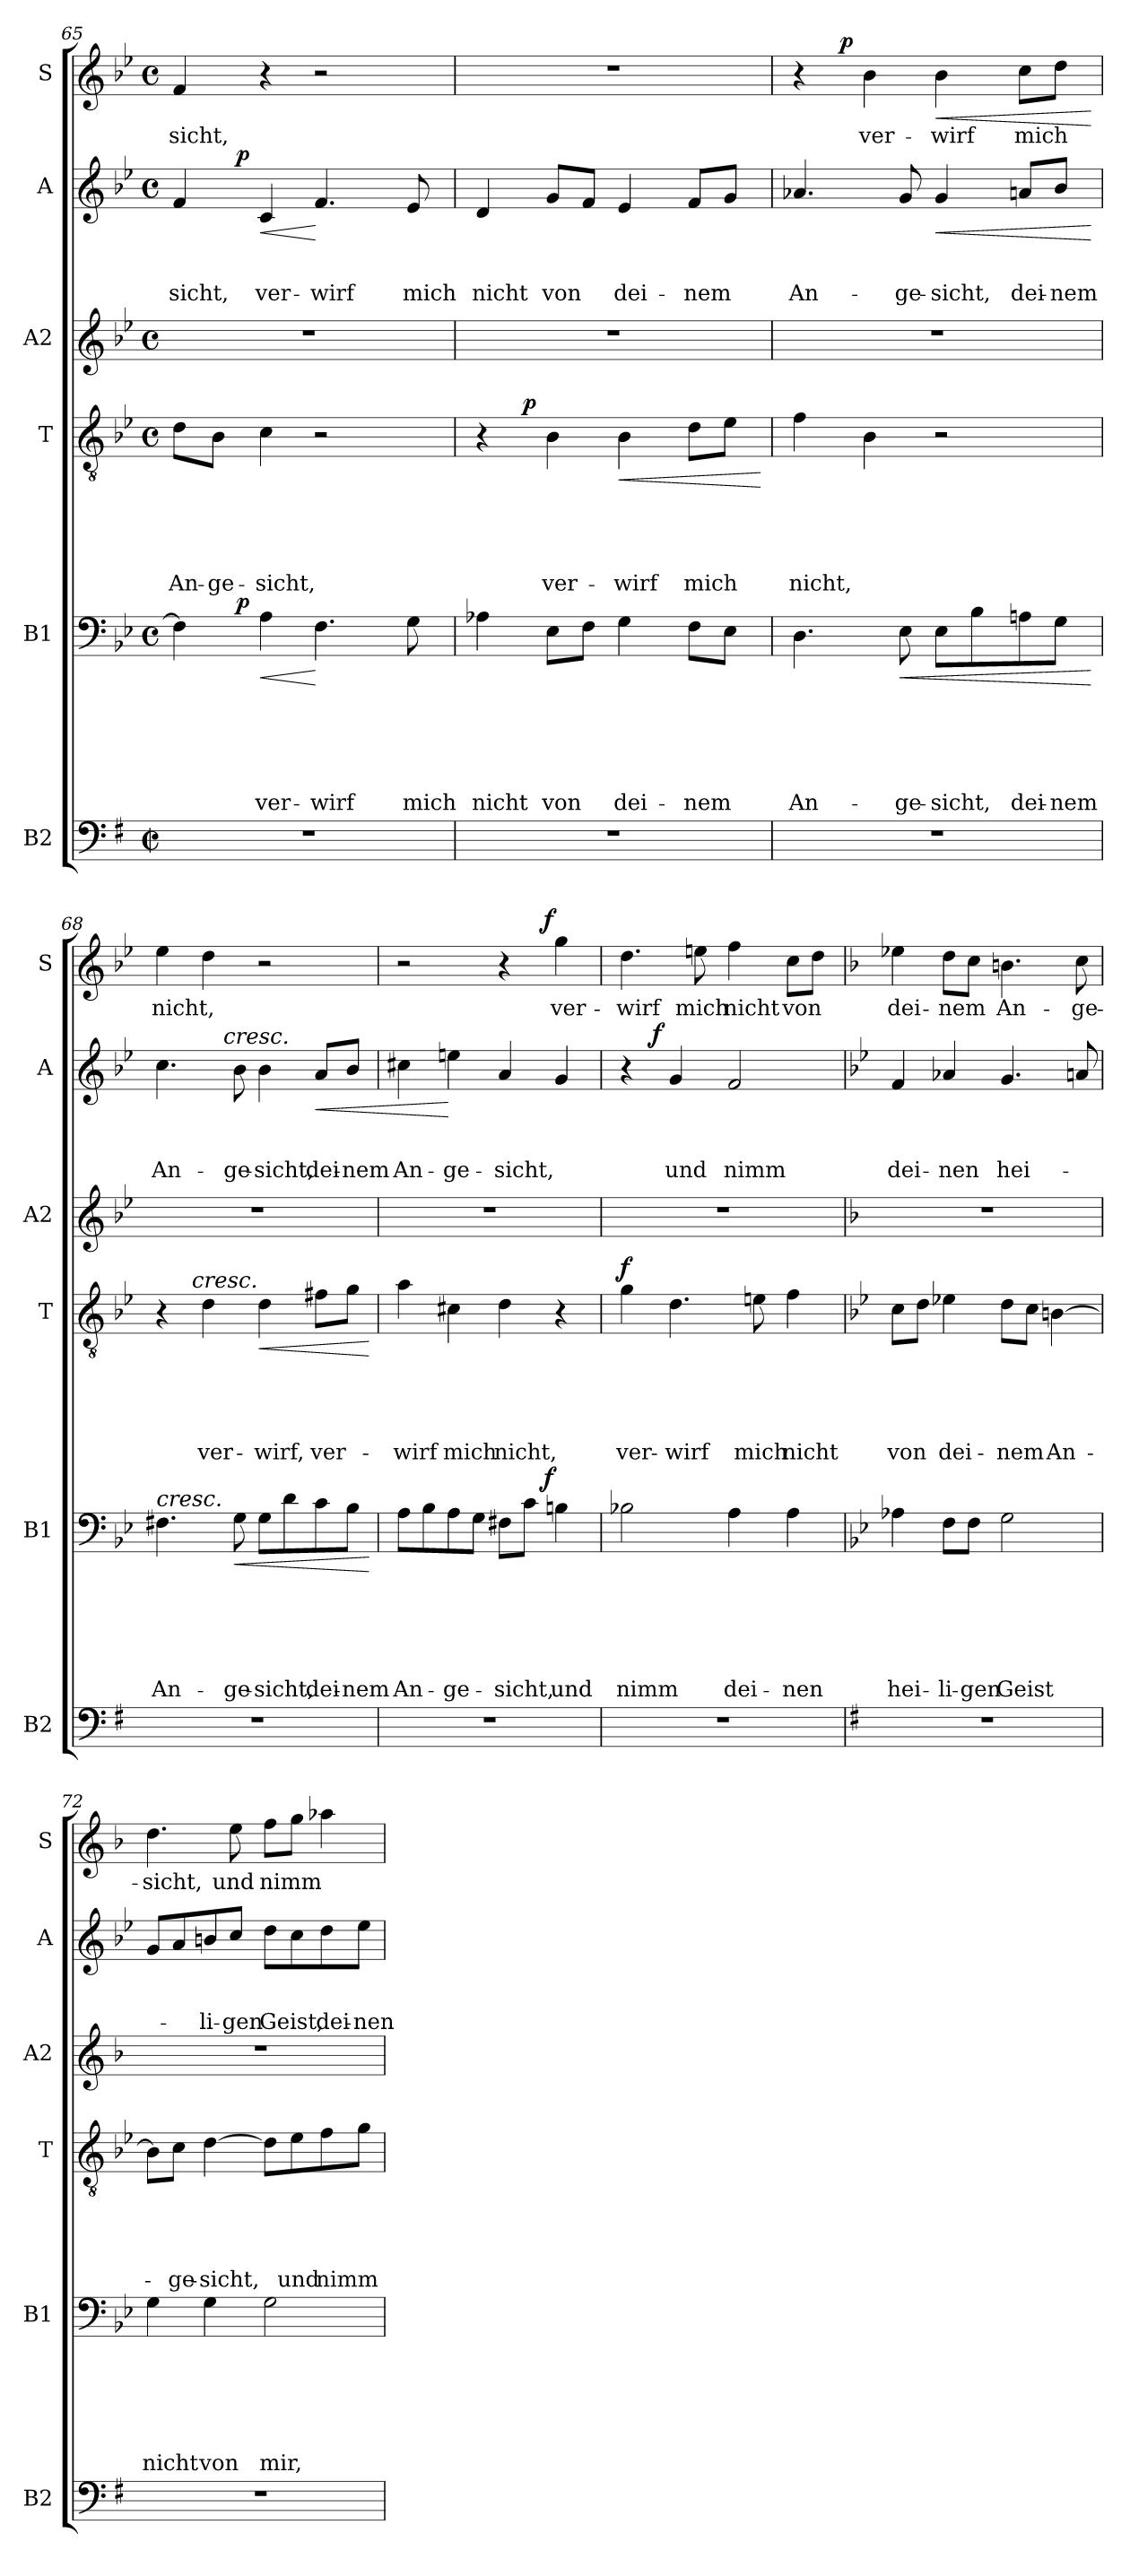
**kern	**kern	**text	**text	**text	**text	**text	**text	**dynam	**kern	**text	**text	**text	**text	**text	**dynam	**kern	**kern	**text	**text	**text	**dynam	**kern	**text	**dynam
*part6	*part5	*part5	*part5	*part5	*part5	*part5	*part5	*part5	*part4	*part4	*part4	*part4	*part4	*part4	*part4	*part3	*part2	*part2	*part2	*part2	*part2	*part1	*part1	*part1
*staff6	*staff5	*staff5	*staff5	*staff5	*staff5	*staff5	*staff5	*staff5	*staff4	*staff4	*staff4	*staff4	*staff4	*staff4	*staff4	*staff3	*staff2	*staff2	*staff2	*staff2	*staff2	*staff1	*staff1	*staff1
*I"B2	*I"B1	*	*	*	*	*	*	*	*I"T	*	*	*	*	*	*	*I"A2	*I"A	*	*	*	*	*I"S	*	*
*I'B2	*I'B1	*	*	*	*	*	*	*	*I'T	*	*	*	*	*	*	*I'A2	*I'A	*	*	*	*	*I'S	*	*
*clefF4	*clefF4	*	*	*	*	*	*	*	*clefGv2	*	*	*	*	*	*	*clefG2	*clefG2	*	*	*	*	*clefG2	*	*
*k[f#]	*k[b-e-]	*	*	*	*	*	*	*	*k[b-e-]	*	*	*	*	*	*	*k[b-e-]	*k[b-e-]	*	*	*	*	*k[b-e-]	*	*
*G:	*B-:	*	*	*	*	*	*	*	*B-:	*	*	*	*	*	*	*B-:	*B-:	*	*	*	*	*B-:	*	*
*M2/2	*M4/4	*	*	*	*	*	*	*	*M4/4	*	*	*	*	*	*	*M4/4	*M4/4	*	*	*	*	*M4/4	*	*
*met(c|)	*met(c)	*	*	*	*	*	*	*	*met(c)	*	*	*	*	*	*	*met(c)	*met(c)	*	*	*	*	*met(c)	*	*
=65	=65	=65	=65	=65	=65	=65	=65	=65	=65	=65	=65	=65	=65	=65	=65	=65	=65	=65	=65	=65	=65	=65	=65	=65
!	!	!	!	!	!	!	!	!	!	!	!	!	!	!LO:LY:b	!	!	!	!	!	!LO:LY:b	!	!	!LO:LY:b	!
*	*^	*	*	*	*	*	*	*	*	*	*	*	*	*	*	*	*^	*	*	*	*	*	*	*
1r	4F\]	8.ryy	.	.	.	.	.	.	.	8d\L	.	.	.	.	An-	.	1r	4f/	8.ryy	.	.	-sicht,	.	4f/	-sicht,	.
!	!	!	!	!	!	!	!	!	!	!	!	!	!	!	!LO:LY:b	!	!	!	!	!	!	!	!	!	!	!
.	.	.	.	.	.	.	.	.	.	8B-\J	.	.	.	.	-ge-	.	.	.	.	.	.	.	.	.	.	.
!	!	!	!	!	!	!	!	!	!LO:DY:a	!	!	!	!	!	!	!	!	!	!	!	!	!	!LO:DY:a	!	!	!
.	.	2ryy	.	.	.	.	.	.	p	.	.	.	.	.	.	.	.	.	2ryy	.	.	.	p	.	.	.
!	!	!	!	!	!	!	!	!LO:LY:b	!LO:HP:b	!	!	!	!	!	!LO:LY:b	!	!	!	!	!	!	!LO:LY:b	!LO:HP:b	!	!	!
.	4A\	.	.	.	.	.	.	ver-	<	4c\	.	.	.	.	-sicht,	.	.	4c/	.	.	.	ver-	<	4r	.	.
!	!	!	!	!	!	!	!	!LO:LY:b	!	!	!	!	!	!	!	!	!	!	!	!	!	!LO:LY:b	!	!	!	!
.	4.F\	.	.	.	.	.	.	-wirf	[	2r	.	.	.	.	.	.	.	4.f/	.	.	.	-wirf	[	2r	.	.
.	.	4ryy	.	.	.	.	.	.	.	.	.	.	.	.	.	.	.	.	4ryy	.	.	.	.	.	.	.
!	!	!	!	!	!	!	!	!LO:LY:b	!	!	!	!	!	!	!	!	!	!	!	!	!	!LO:LY:b	!	!	!	!
.	8G\	.	.	.	.	.	.	mich	.	.	.	.	.	.	.	.	.	8e-/	.	.	.	mich	.	.	.	.
.	.	16ryy	.	.	.	.	.	.	.	.	.	.	.	.	.	.	.	.	16ryy	.	.	.	.	.	.	.
=66	=66	=66	=66	=66	=66	=66	=66	=66	=66	=66	=66	=66	=66	=66	=66	=66	=66	=66	=66	=66	=66	=66	=66	=66	=66	=66
!	!	!	!	!	!	!	!	!LO:LY:b	!	!	!	!	!	!	!	!	!	!	!	!	!	!LO:LY:b	!	!	!	!
*	*v	*v	*	*	*	*	*	*	*	*^	*	*	*	*	*	*	*	*v	*v	*	*	*	*	*	*	*
1r	4A-X\	.	.	.	.	.	nicht	.	4r	8.ryy	.	.	.	.	.	.	1r	4d/	.	.	nicht	.	1r	.	.
!	!	!	!	!	!	!	!	!	!	!	!	!	!	!	!	!LO:DY:a	!	!	!	!	!	!	!	!	!
.	.	.	.	.	.	.	.	.	.	2ryy	.	.	.	.	.	p	.	.	.	.	.	.	.	.	.
!	!	!	!	!	!	!	!LO:LY:b	!	!	!	!	!	!	!	!LO:LY:b	!	!	!	!	!	!LO:LY:b	!	!	!	!
.	8E-\L	.	.	.	.	.	von	.	4B-\	.	.	.	.	.	ver-	.	.	8g/L	.	.	von	.	.	.	.
.	8F\J	.	.	.	.	.	.	.	.	.	.	.	.	.	.	.	.	8f/J	.	.	.	.	.	.	.
!	!	!	!	!	!	!	!LO:LY:b	!	!	!	!	!	!	!	!LO:LY:b	!LO:HP:b	!	!	!	!	!LO:LY:b	!	!	!	!
.	4G\	.	.	.	.	.	dei-	.	4B-\	.	.	.	.	.	-wirf	<	.	4e-/	.	.	dei-	.	.	.	.
.	.	.	.	.	.	.	.	.	.	4ryy	.	.	.	.	.	.	.	.	.	.	.	.	.	.	.
!	!	!	!	!	!	!	!LO:LY:b	!	!	!	!	!	!	!	!LO:LY:b	!	!	!	!	!	!LO:LY:b	!	!	!	!
.	8F\L	.	.	.	.	.	-nem	.	8d\L	.	.	.	.	.	mich	.	.	8f/L	.	.	-nem	.	.	.	.
.	8E-\J	.	.	.	.	.	.	.	8e-\J	.	.	.	.	.	.	.	.	8g/J	.	.	.	.	.	.	.
.	.	.	.	.	.	.	.	.	.	16ryy	.	.	.	.	.	.	.	.	.	.	.	.	.	.	.
.	.	.	.	.	.	.	.	.	.	.	.	.	.	.	.	[	.	.	.	.	.	.	.	.	.
!!LO:LB:g=z
=67	=67	=67	=67	=67	=67	=67	=67	=67	=67	=67	=67	=67	=67	=67	=67	=67	=67	=67	=67	=67	=67	=67	=67	=67	=67
!	!	!	!	!	!	!	!LO:LY:b	!	!	!	!	!	!	!	!LO:LY:b	!	!	!	!	!	!LO:LY:b	!	!	!	!
*	*	*	*	*	*	*	*	*	*v	*v	*	*	*	*	*	*	*	*	*	*	*	*	*^	*	*
1r	4.D\	.	.	.	.	.	An-	.	4f\	.	.	.	.	nicht,	.	1r	4.a-X/	.	.	An-	.	4r	8.ryy	.	.
!	!	!	!	!	!	!	!	!	!	!	!	!	!	!	!	!	!	!	!	!	!	!	!	!	!LO:DY:a
.	.	.	.	.	.	.	.	.	.	.	.	.	.	.	.	.	.	.	.	.	.	.	2ryy	.	p
!	!	!	!	!	!	!	!	!	!	!	!	!	!	!	!	!	!	!	!	!	!	!	!	!LO:LY:b	!
.	.	.	.	.	.	.	.	.	4B-\	.	.	.	.	.	.	.	.	.	.	.	.	4b-\	.	ver-	.
!	!	!	!	!	!	!	!LO:LY:b	!LO:HP:b	!	!	!	!	!	!	!	!	!	!	!	!LO:LY:b	!	!	!	!	!
.	8E-\	.	.	.	.	.	-ge-	<	.	.	.	.	.	.	.	.	8g/	.	.	-ge-	.	.	.	.	.
!	!	!	!	!	!	!	!LO:LY:b	!	!	!	!	!	!	!	!	!	!	!	!	!LO:LY:b	!LO:HP:b	!	!	!LO:LY:b	!LO:HP:b
.	8E-\L	.	.	.	.	.	-sicht,	.	2r	.	.	.	.	.	.	.	4g/	.	.	-sicht,	<	4b-\	.	-wirf	<
.	8B-\	.	.	.	.	.	.	.	.	.	.	.	.	.	.	.	.	.	.	.	.	.	.	.	.
.	.	.	.	.	.	.	.	.	.	.	.	.	.	.	.	.	.	.	.	.	.	.	4ryy	.	.
!	!	!	!	!	!	!	!LO:LY:b	!	!	!	!	!	!	!	!	!	!	!	!	!LO:LY:b	!	!	!	!LO:LY:b	!
.	8An\	.	.	.	.	.	dei-	.	.	.	.	.	.	.	.	.	8an/L	.	.	dei-	.	8cc\L	.	mich	.
!	!	!	!	!	!	!	!LO:LY:b	!	!	!	!	!	!	!	!	!	!	!	!	!LO:LY:b	!	!	!	!	!
.	8G\J	.	.	.	.	.	-nem	.	.	.	.	.	.	.	.	.	8b-/J	.	.	-nem	.	8dd\J	.	.	.
.	.	.	.	.	.	.	.	.	.	.	.	.	.	.	.	.	.	.	.	.	.	.	16ryy	.	.
.	.	.	.	.	.	.	.	[	.	.	.	.	.	.	.	.	.	.	.	.	[	.	.	.	[
=68	=68	=68	=68	=68	=68	=68	=68	=68	=68	=68	=68	=68	=68	=68	=68	=68	=68	=68	=68	=68	=68	=68	=68	=68	=68
!	!LO:TX:a:i:t=cresc.	!	!	!	!	!	!	!	!	!	!	!	!	!	!	!	!	!	!	!	!	!	!	!	!
!	!	!	!	!	!	!	!LO:LY:b	!	!	!	!	!	!	!	!	!	!	!	!	!LO:LY:b	!	!	!	!LO:LY:b	!
*	*	*	*	*	*	*	*	*	*^	*	*	*	*	*	*	*	*^	*	*	*	*	*v	*v	*	*
1r	4.F#X\	.	.	.	.	.	An-	.	4r	8..ryy	.	.	.	.	.	.	1r	4.cc\	4ryy	.	.	An-	.	4ee-\	nicht,	.
!	!	!	!	!	!	!	!	!	!	!LO:TX:a:i:t=cresc.	!	!	!	!	!	!	!	!	!	!	!	!	!	!	!	!
.	.	.	.	.	.	.	.	.	.	2ryy	.	.	.	.	.	.	.	.	.	.	.	.	.	.	.	.
!	!	!	!	!	!	!	!	!	!	!	!	!	!	!	!LO:LY:b	!	!	!	!	!	!	!	!	!	!	!
.	.	.	.	.	.	.	.	.	4d\	.	.	.	.	.	ver-	.	.	.	16.ryy	.	.	.	.	4dd\	.	.
!	!	!	!	!	!	!	!	!	!	!	!	!	!	!	!	!	!	!	!LO:TX:a:i:t=cresc.	!	!	!	!	!	!	!
.	.	.	.	.	.	.	.	.	.	.	.	.	.	.	.	.	.	.	2ryy	.	.	.	.	.	.	.
!	!	!	!	!	!	!	!LO:LY:b	!LO:HP:b	!	!	!	!	!	!	!	!	!	!	!	!	!	!LO:LY:b	!	!	!	!
.	8G\	.	.	.	.	.	-ge-	<	.	.	.	.	.	.	.	.	.	8b-\	.	.	.	-ge-	.	.	.	.
!	!	!	!	!	!	!	!LO:LY:b	!	!	!	!	!	!	!	!LO:LY:b	!LO:HP:b	!	!	!	!	!	!LO:LY:b	!	!	!	!
.	8G\L	.	.	.	.	.	-sicht,	.	4d\	.	.	.	.	.	-wirf,	<	.	4b-\	.	.	.	-sicht,	.	2r	.	.
.	8d\	.	.	.	.	.	.	.	.	.	.	.	.	.	.	.	.	.	.	.	.	.	.	.	.	.
.	.	.	.	.	.	.	.	.	.	4ryy	.	.	.	.	.	.	.	.	.	.	.	.	.	.	.	.
!	!	!	!	!	!	!	!LO:LY:b	!	!	!	!	!	!	!	!LO:LY:b	!	!	!	!	!	!	!LO:LY:b	!LO:HP:b	!	!	!
.	8c\	.	.	.	.	.	dei-	.	8f#X\L	.	.	.	.	.	ver-	.	.	8a/L	.	.	.	dei-	<	.	.	.
.	.	.	.	.	.	.	.	.	.	.	.	.	.	.	.	.	.	.	8ryy	.	.	.	.	.	.	.
!	!	!	!	!	!	!	!LO:LY:b	!	!	!	!	!	!	!	!	!	!	!	!	!	!	!LO:LY:b	!	!	!	!
.	8B-\J	.	.	.	.	.	-nem	.	8g\J	.	.	.	.	.	.	.	.	8b-/J	.	.	.	-nem	.	.	.	.
.	.	.	.	.	.	.	.	.	.	32ryy	.	.	.	.	.	.	.	.	32ryy	.	.	.	.	.	.	.
.	.	.	.	.	.	.	.	[	.	.	.	.	.	.	.	[	.	.	.	.	.	.	.	.	.	.
=69	=69	=69	=69	=69	=69	=69	=69	=69	=69	=69	=69	=69	=69	=69	=69	=69	=69	=69	=69	=69	=69	=69	=69	=69	=69	=69
!	!	!	!	!	!	!	!LO:LY:b	!	!	!	!	!	!	!	!LO:LY:b	!	!	!	!	!	!	!LO:LY:b	!	!	!	!
*	*^	*	*	*	*	*	*	*	*v	*v	*	*	*	*	*	*	*	*v	*v	*	*	*	*	*^	*	*
1r	8A\L	2ryy	.	.	.	.	.	An-	.	4a\	.	.	.	.	-wirf	.	1r	4cc#X\	.	.	An-	.	2r	2ryy	.	.
.	8B-\	.	.	.	.	.	.	.	.	.	.	.	.	.	.	.	.	.	.	.	.	.	.	.	.	.
!	!	!	!	!	!	!	!	!LO:LY:b	!	!	!	!	!	!	!LO:LY:b	!	!	!	!	!	!LO:LY:b	!	!	!	!	!
.	8A\	.	.	.	.	.	.	-ge-	.	4c#X\	.	.	.	.	mich	.	.	4een\	.	.	-ge-	[	.	.	.	.
.	8G\J	.	.	.	.	.	.	.	.	.	.	.	.	.	.	.	.	.	.	.	.	.	.	.	.	.
!	!	!	!	!	!	!	!	!LO:LY:b	!	!	!	!	!	!	!LO:LY:b	!	!	!	!	!	!LO:LY:b	!	!	!	!	!
.	8F#X\L	8..ryy	.	.	.	.	.	-sicht,	.	4d\	.	.	.	.	nicht,	.	.	4a/	.	.	-sicht,	.	4r	8..ryy	.	.
.	8c\J	.	.	.	.	.	.	.	.	.	.	.	.	.	.	.	.	.	.	.	.	.	.	.	.	.
!	!	!	!	!	!	!	!	!	!LO:DY:a	!	!	!	!	!	!	!	!	!	!	!	!	!	!	!	!	!LO:DY:a
.	.	4ryy	.	.	.	.	.	.	f	.	.	.	.	.	.	.	.	.	.	.	.	.	.	4ryy	.	f
!	!	!	!	!	!	!	!	!LO:LY:b	!	!	!	!	!	!	!	!	!	!	!	!	!	!	!	!	!LO:LY:b	!
.	4Bn\	.	.	.	.	.	.	und	.	4r	.	.	.	.	.	.	.	4g/	.	.	.	.	4gg\	.	ver-	.
.	.	32ryy	.	.	.	.	.	.	.	.	.	.	.	.	.	.	.	.	.	.	.	.	.	32ryy	.	.
=70	=70	=70	=70	=70	=70	=70	=70	=70	=70	=70	=70	=70	=70	=70	=70	=70	=70	=70	=70	=70	=70	=70	=70	=70	=70	=70
!	!	!	!	!	!	!	!	!LO:LY:b	!	!	!	!	!	!	!LO:LY:b	!LO:DY:a	!	!	!	!	!	!	!	!	!LO:LY:b	!
*	*v	*v	*	*	*	*	*	*	*	*	*	*	*	*	*	*	*	*^	*	*	*	*	*v	*v	*	*
1r	2B-X\	.	.	.	.	.	nimm	.	4g\	.	.	.	.	ver-	f	1r	4r	8.ryy	.	.	.	.	4.dd\	-wirf	.
!	!	!	!	!	!	!	!	!	!	!	!	!	!	!	!	!	!	!	!	!	!	!LO:DY:a	!	!	!
.	.	.	.	.	.	.	.	.	.	.	.	.	.	.	.	.	.	2ryy	.	.	.	f	.	.	.
!	!	!	!	!	!	!	!	!	!	!	!	!	!	!LO:LY:b	!	!	!	!	!	!	!LO:LY:b	!	!	!	!
.	.	.	.	.	.	.	.	.	4.d\	.	.	.	.	-wirf	.	.	4g/	.	.	.	und	.	.	.	.
!	!	!	!	!	!	!	!	!	!	!	!	!	!	!	!	!	!	!	!	!	!	!	!	!LO:LY:b	!
.	.	.	.	.	.	.	.	.	.	.	.	.	.	.	.	.	.	.	.	.	.	.	8een\	mich	.
!	!	!	!	!	!	!	!LO:LY:b	!	!	!	!	!	!	!	!	!	!	!	!	!	!LO:LY:b	!	!	!LO:LY:b	!
.	4A\	.	.	.	.	.	dei-	.	.	.	.	.	.	.	.	.	2f/	.	.	.	nimm	.	4ff\	nicht	.
!	!	!	!	!	!	!	!	!	!	!	!	!	!	!LO:LY:b	!	!	!	!	!	!	!	!	!	!	!
.	.	.	.	.	.	.	.	.	8en\	.	.	.	.	mich	.	.	.	.	.	.	.	.	.	.	.
.	.	.	.	.	.	.	.	.	.	.	.	.	.	.	.	.	.	4ryy	.	.	.	.	.	.	.
!	!	!	!	!	!	!	!LO:LY:b	!	!	!	!	!	!	!LO:LY:b	!	!	!	!	!	!	!	!	!	!LO:LY:b	!
.	4A\	.	.	.	.	.	-nen	.	4f\	.	.	.	.	nicht	.	.	.	.	.	.	.	.	8cc\L	von	.
.	.	.	.	.	.	.	.	.	.	.	.	.	.	.	.	.	.	.	.	.	.	.	8dd\J	.	.
.	.	.	.	.	.	.	.	.	.	.	.	.	.	.	.	.	.	16ryy	.	.	.	.	.	.	.
*	*	*	*	*	*	*	*	*	*	*	*	*	*	*	*	*	*v	*v	*	*	*	*	*	*	*
!!LO:PB:g=z
=71	=71	=71	=71	=71	=71	=71	=71	=71	=71	=71	=71	=71	=71	=71	=71	=71	=71	=71	=71	=71	=71	=71	=71	=71
*	*	*	*	*	*	*	*	*	*	*	*	*	*	*	*	*k[b-]	*	*	*	*	*	*k[b-]	*	*
*	*	*	*	*	*	*	*	*	*	*	*	*	*	*	*	*F:	*	*	*	*	*	*F:	*	*
*	*	*	*	*	*	*	*	*	*	*	*	*	*	*	*	*	*^	*	*	*	*	*	*	*
!	!	!	!	!	!	!	!LO:LY:b	!	!	!	!	!	!	!LO:LY:b	!	!	!	!	!	!	!LO:LY:b	!	!	!LO:LY:b	!
*	*	*	*	*	*	*	*	*	*	*	*	*	*	*	*	*	*v	*v	*	*	*	*	*	*	*
1r	4A-X\	.	.	.	.	.	hei-	.	8c\L	.	.	.	.	von	.	1r	4f/	.	.	dei-	.	4ee-X\	dei-	.
.	.	.	.	.	.	.	.	.	8d\J	.	.	.	.	.	.	.	.	.	.	.	.	.	.	.
!	!	!	!	!	!	!	!LO:LY:b	!	!	!	!	!	!	!LO:LY:b	!	!	!	!	!	!LO:LY:b	!	!	!LO:LY:b	!
.	8F\L	.	.	.	.	.	-li-	.	4e-X\	.	.	.	.	dei-	.	.	4a-X/	.	.	-nen	.	8dd\L	-nem	.
!	!	!	!	!	!	!	!LO:LY:b	!	!	!	!	!	!	!	!	!	!	!	!	!	!	!	!	!
.	8F\J	.	.	.	.	.	-gen	.	.	.	.	.	.	.	.	.	.	.	.	.	.	8cc\J	.	.
!	!	!	!	!	!	!	!LO:LY:b	!	!	!	!	!	!	!LO:LY:b	!	!	!	!	!	!LO:LY:b	!	!	!LO:LY:b	!
.	2G\	.	.	.	.	.	Geist	.	8d\L	.	.	.	.	-nem	.	.	4.g/	.	.	hei-	.	4.bn\	An-	.
.	.	.	.	.	.	.	.	.	8c\J	.	.	.	.	.	.	.	.	.	.	.	.	.	.	.
!	!	!	!	!	!	!	!	!	!	!	!	!	!	!LO:LY:b	!	!	!	!	!	!	!	!	!	!
.	.	.	.	.	.	.	.	.	[>4Bn\	.	.	.	.	An-	.	.	.	.	.	.	.	.	.	.
!	!	!	!	!	!	!	!	!	!	!	!	!	!	!	!	!	!	!	!	!	!	!	!LO:LY:b	!
.	.	.	.	.	.	.	.	.	.	.	.	.	.	.	.	.	8an/	.	.	.	.	8cc\	-ge-	.
=72	=72	=72	=72	=72	=72	=72	=72	=72	=72	=72	=72	=72	=72	=72	=72	=72	=72	=72	=72	=72	=72	=72	=72	=72
!	!	!	!	!	!	!	!LO:LY:b	!	!	!	!	!	!	!	!	!	!	!	!	!	!	!	!LO:LY:b	!
1r	4G\	.	.	.	.	.	nicht	.	8B\L]	.	.	.	.	.	.	1r	8g/L	.	.	.	.	4.dd\	-sicht,	.
!	!	!	!	!	!	!	!	!	!	!	!	!	!	!LO:LY:b	!	!	!	!	!	!	!	!	!	!
.	.	.	.	.	.	.	.	.	8c\J	.	.	.	.	-ge-	.	.	8a/	.	.	.	.	.	.	.
!	!	!	!	!	!	!	!LO:LY:b	!	!	!	!	!	!	!LO:LY:b	!	!	!	!	!	!LO:LY:b	!	!	!	!
.	4G\	.	.	.	.	.	von	.	[>4d\	.	.	.	.	-sicht,	.	.	8bn/	.	.	-li-	.	.	.	.
!	!	!	!	!	!	!	!	!	!	!	!	!	!	!	!	!	!	!	!	!LO:LY:b	!	!	!LO:LY:b	!
.	.	.	.	.	.	.	.	.	.	.	.	.	.	.	.	.	8cc/J	.	.	-gen	.	8ee\	und	.
!	!	!	!	!	!	!	!LO:LY:b	!	!	!	!	!	!	!	!	!	!	!	!	!LO:LY:b	!	!	!LO:LY:b	!
.	2G\	.	.	.	.	.	mir,	.	8d\L]	.	.	.	.	.	.	.	8dd\L	.	.	Geist,	.	8ff\L	nimm	.
!	!	!	!	!	!	!	!	!	!	!	!	!	!	!LO:LY:b	!	!	!	!	!	!	!	!	!	!
.	.	.	.	.	.	.	.	.	8e-\	.	.	.	.	und	.	.	8cc\	.	.	.	.	8gg\J	.	.
!	!	!	!	!	!	!	!	!	!	!	!	!	!	!LO:LY:b	!	!	!	!	!	!LO:LY:b	!	!	!	!
.	.	.	.	.	.	.	.	.	8f\	.	.	.	.	nimm	.	.	8dd\	.	.	dei-	.	4aa-X\	.	.
!	!	!	!	!	!	!	!	!	!	!	!	!	!	!	!	!	!	!	!	!LO:LY:b	!	!	!	!
.	.	.	.	.	.	.	.	.	8g\J	.	.	.	.	.	.	.	8ee-\J	.	.	-nen	.	.	.	.
=	=	=	=	=	=	=	=	=	=	=	=	=	=	=	=	=	=	=	=	=	=	=	=	=
*-	*-	*-	*-	*-	*-	*-	*-	*-	*-	*-	*-	*-	*-	*-	*-	*-	*-	*-	*-	*-	*-	*-	*-	*-
